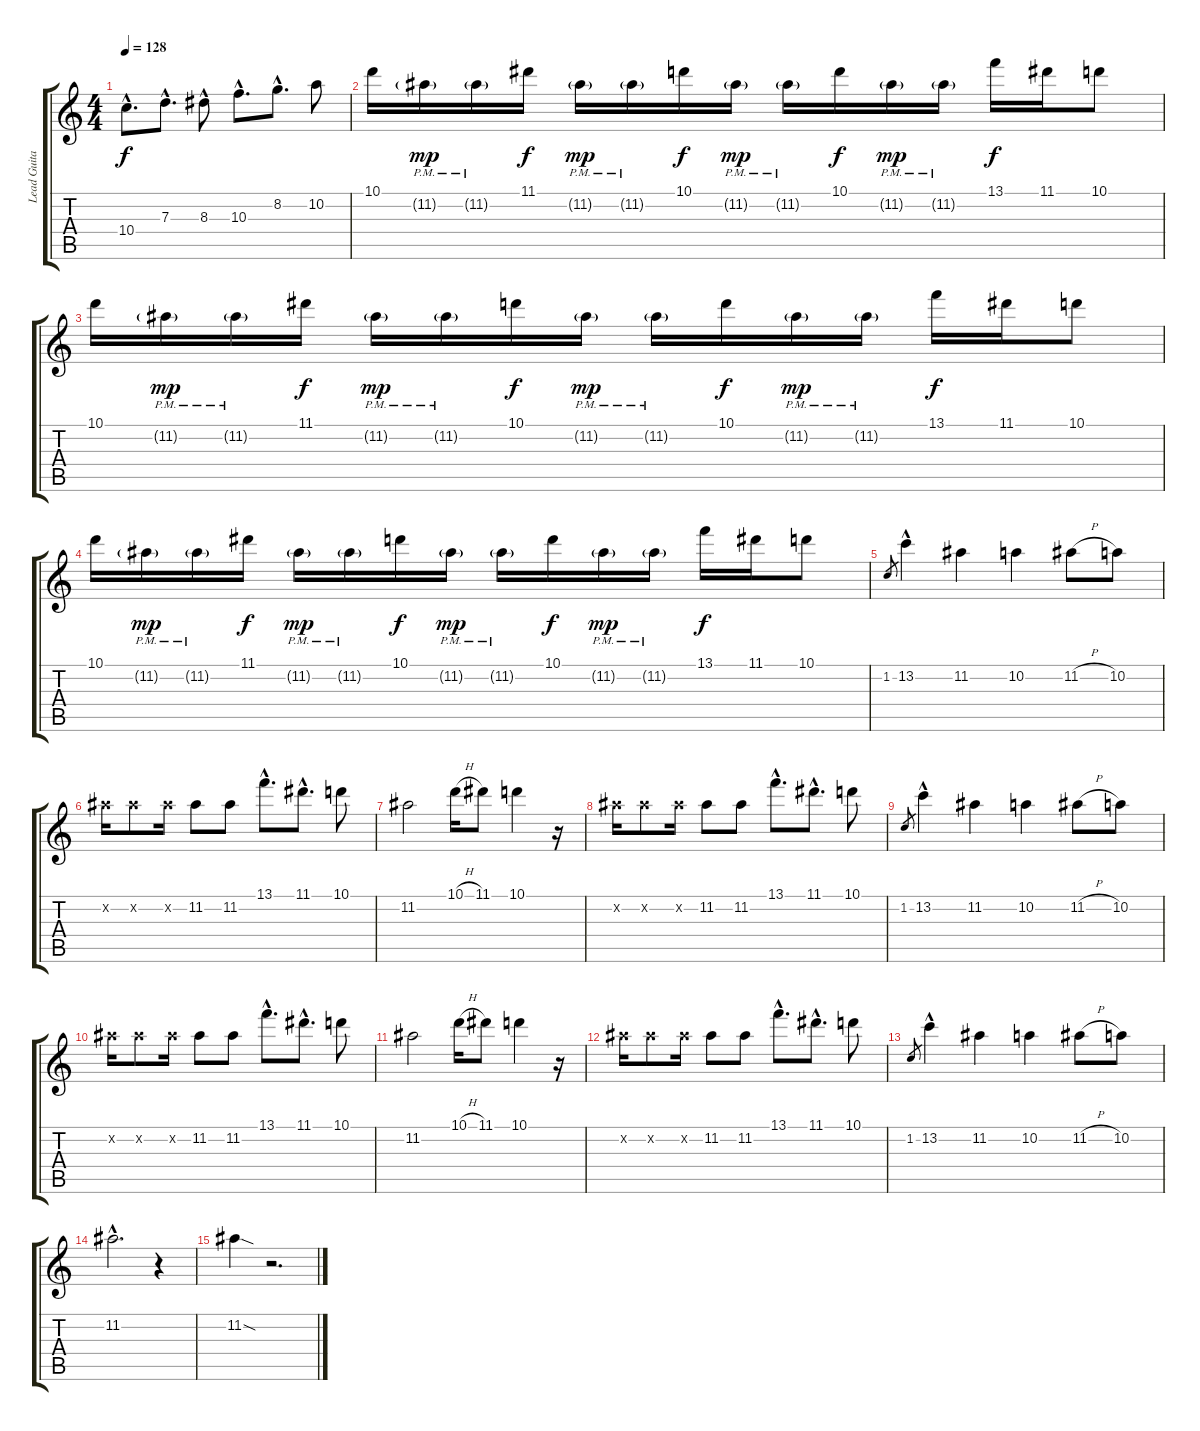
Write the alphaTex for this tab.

\track ("Lead Guitar" "Lead Guita") {instrument distortionguitar}
\staff {score tabs}
\tuning (E4 B3 G3 D3 A2 E2) {hide}
\ts (4 4)
\tempo 128
\clef g2
\ks c
10.4{hac}.8{d dy f} 7.3{hac}.8{d} 8.3{hac}.8 10.3{hac}.8{d} 8.2{hac}.8{d} 10.2.8 |
10.1.16 11.2{g pm}.16{dy mp} 11.2{g pm}.16 11.1.16{dy f} 11.2{g pm}.16{dy mp} 11.2{g pm}.16 10.1.16{dy f} 11.2{g pm}.16{dy mp} 11.2{g pm}.16 10.1.16{dy f} 11.2{g pm}.16{dy mp} 11.2{g pm}.16 13.1.16{dy f} 11.1.16 10.1.8 |
10.1.16 11.2{g pm}.16{dy mp} 11.2{g pm}.16 11.1.16{dy f} 11.2{g pm}.16{dy mp} 11.2{g pm}.16 10.1.16{dy f} 11.2{g pm}.16{dy mp} 11.2{g pm}.16 10.1.16{dy f} 11.2{g pm}.16{dy mp} 11.2{g pm}.16 13.1.16{dy f} 11.1.16 10.1.8 |
10.1.16 11.2{g pm}.16{dy mp} 11.2{g pm}.16 11.1.16{dy f} 11.2{g pm}.16{dy mp} 11.2{g pm}.16 10.1.16{dy f} 11.2{g pm}.16{dy mp} 11.2{g pm}.16 10.1.16{dy f} 11.2{g pm}.16{dy mp} 11.2{g pm}.16 13.1.16{dy f} 11.1.16 10.1.8 |
1.2.8{gr} 13.2{hac}.4 11.2.4 10.2.4 11.2{h}.8 10.2.8 |
11.2{x}.16 11.2{x}.8 11.2{x}.16 11.2.8 11.2.8 13.1{hac}.8{d} 11.1{hac}.8{d} 10.1.8 |
11.2.2 10.1{h}.16 11.1.8 10.1.4 r.16 |
11.2{x}.16 11.2{x}.8 11.2{x}.16 11.2.8 11.2.8 13.1{hac}.8{d} 11.1{hac}.8{d} 10.1.8 |
1.2.8{gr} 13.2{hac}.4 11.2.4 10.2.4 11.2{h}.8 10.2.8 |
11.2{x}.16 11.2{x}.8 11.2{x}.16 11.2.8 11.2.8 13.1{hac}.8{d} 11.1{hac}.8{d} 10.1.8 |
11.2.2 10.1{h}.16 11.1.8 10.1.4 r.16 |
11.2{x}.16 11.2{x}.8 11.2{x}.16 11.2.8 11.2.8 13.1{hac}.8{d} 11.1{hac}.8{d} 10.1.8 |
1.2.8{gr} 13.2{hac}.4 11.2.4 10.2.4 11.2{h}.8 10.2.8 |
11.2{hac}.2{d} r.4 |
11.2{sod}.4 r.2{d}
